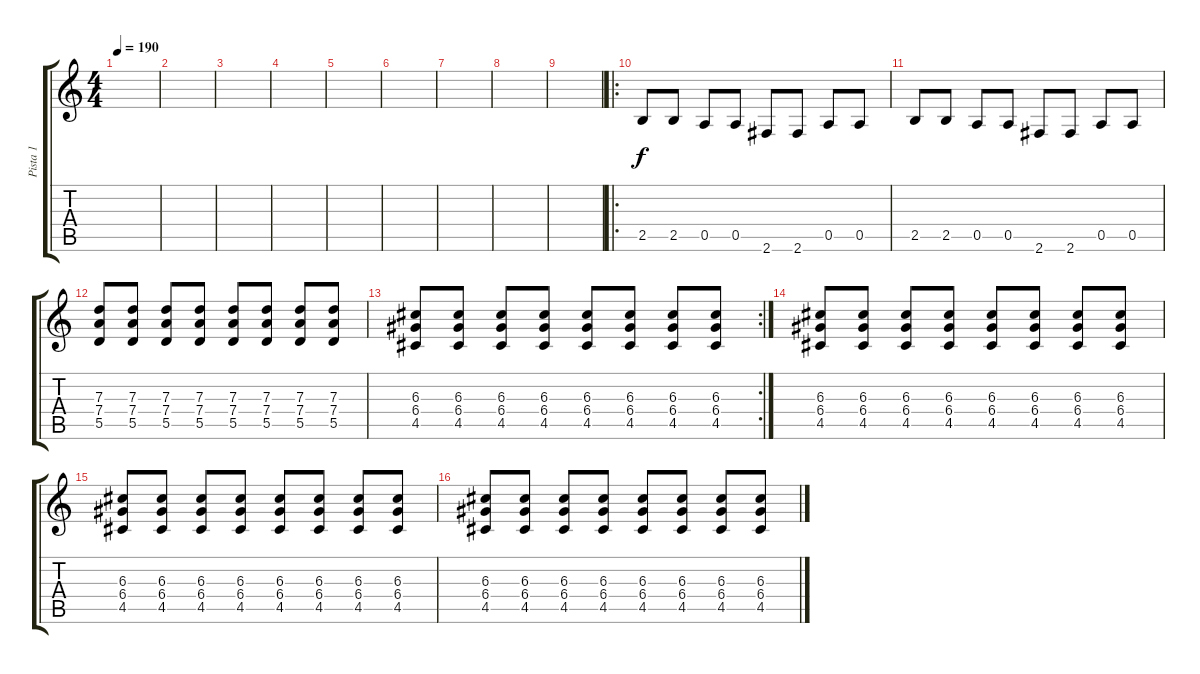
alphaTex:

\track ("Pista 1" "Pista 1") {instrument acousticguitarsteel}
\staff {score tabs}
\tuning (E4 B3 G3 D3 A2 E2) {hide}
\ts (4 4)
\tempo 190
\clef g2
\ks c
|
|
|
|
|
|
|
|
|
\ro
2.5.8 2.5.8 0.5.8 0.5.8 2.6.8 2.6.8 0.5.8 0.5.8 |
2.5.8 2.5.8 0.5.8 0.5.8 2.6.8 2.6.8 0.5.8 0.5.8 |
(7.3 7.4 5.5).8 (7.3 7.4 5.5).8 (7.3 7.4 5.5).8 (7.3 7.4 5.5).8 (7.3 7.4 5.5).8 (7.3 7.4 5.5).8 (7.3 7.4 5.5).8 (7.3 7.4 5.5).8 |
\rc 2
(6.3 6.4 4.5).8 (6.3 6.4 4.5).8 (6.3 6.4 4.5).8 (6.3 6.4 4.5).8 (6.3 6.4 4.5).8 (6.3 6.4 4.5).8 (6.3 6.4 4.5).8 (6.3 6.4 4.5).8 |
(6.3 6.4 4.5).8 (6.3 6.4 4.5).8 (6.3 6.4 4.5).8 (6.3 6.4 4.5).8 (6.3 6.4 4.5).8 (6.3 6.4 4.5).8 (6.3 6.4 4.5).8 (6.3 6.4 4.5).8 |
(6.3 6.4 4.5).8 (6.3 6.4 4.5).8 (6.3 6.4 4.5).8 (6.3 6.4 4.5).8 (6.3 6.4 4.5).8 (6.3 6.4 4.5).8 (6.3 6.4 4.5).8 (6.3 6.4 4.5).8 |
(6.3 6.4 4.5).8 (6.3 6.4 4.5).8 (6.3 6.4 4.5).8 (6.3 6.4 4.5).8 (6.3 6.4 4.5).8 (6.3 6.4 4.5).8 (6.3 6.4 4.5).8 (6.3 6.4 4.5).8
